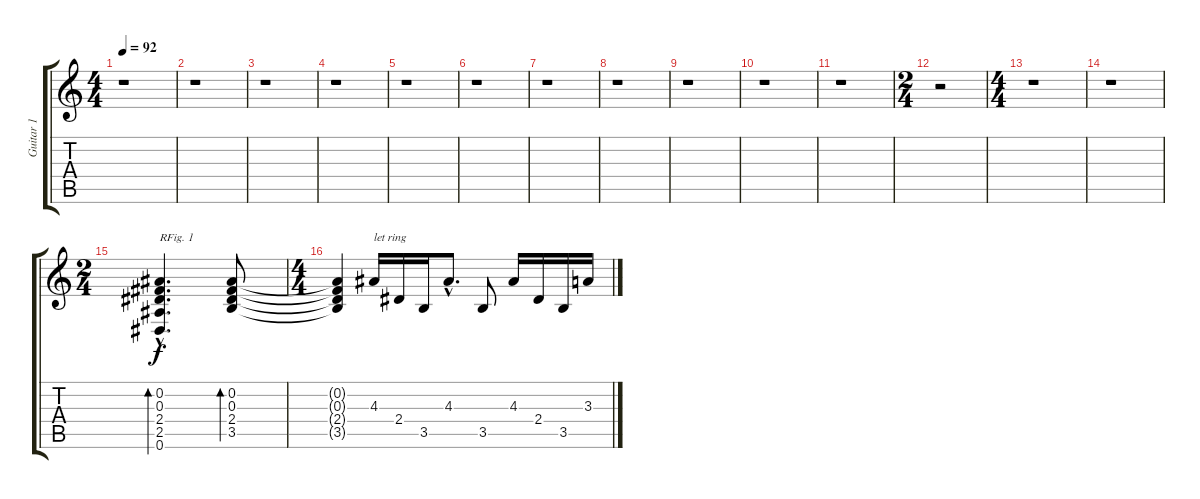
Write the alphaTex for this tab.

\track ("Guitar 1" "Guitar 1") {instrument electricguitarclean}
\staff {score tabs}
\tuning (Eb4 Bb3 Gb3 Db3 Ab2 Eb2) {hide}
\ts (4 4)
\tempo 92
\clef g2
\ks c
r.1{dy f} |
r.1 |
r.1 |
r.1 |
r.1 |
r.1 |
r.1 |
r.1 |
r.1 |
r.1 |
r.1 |
\ts (2 4)
r.2 |
\ts (4 4)
r.1 |
r.1 |
\ts (2 4)
(0.2{hac} 0.3{hac} 2.4{hac} 2.5{hac} 0.6{hac}).4{d bd 60 txt "RFig. 1"} (0.2 0.3 2.4 3.5).8{bd 60} |
\ts (4 4)
(0.2{t} 0.3{t} 2.4{t} 3.5{t}).4 4.3.16{txt "let ring"} 2.4.16 3.5.16 4.3{hac}.8{d} 3.5.8 4.3.16 2.4.16 3.5.16 3.3.16
